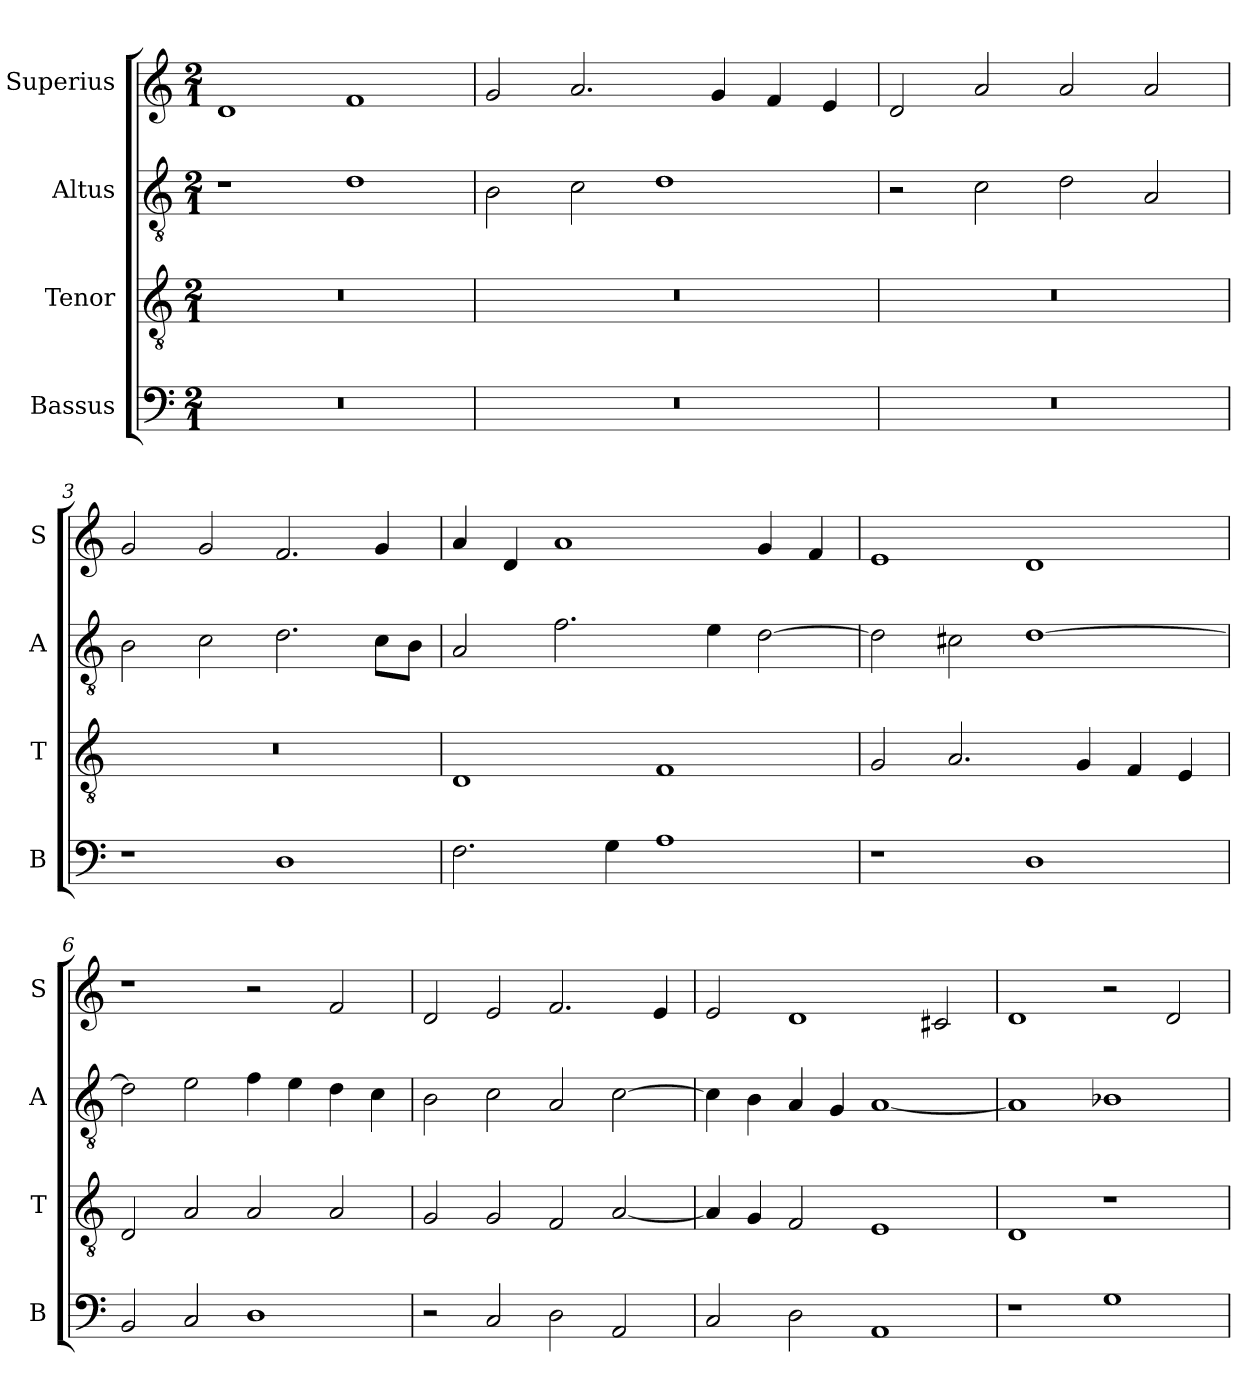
**kern	**kern	**kern	**kern
*part4	*part3	*part2	*part1
*staff4	*staff3	*staff2	*staff1
*I"Bassus	*I"Tenor	*I"Altus	*I"Superius
*I'B	*I'T	*I'A	*I'S
*clefF4	*clefGv2	*clefGv2	*clefG2
*k[]	*k[]	*k[]	*k[]
*C:	*C:	*C:	*C:
*M2/1	*M2/1	*M2/1	*M2/1
=	=	=	=
0r	0r	1r	1d
.	.	1d	1f
=1	=1	=1	=1
0r	0r	2B	2g
.	.	2c	2.a
.	.	1d	.
.	.	.	4g
.	.	.	4f
.	.	.	4e
=2	=2	=2	=2
0r	0r	2r	2d
.	.	2c	2a
.	.	2d	2a
.	.	2A	2a
=3	=3	=3	=3
1r	0r	2B	2g
.	.	2c	2g
1D	.	2.d	2.f
.	.	8cL	4g
.	.	8BJ	.
=4	=4	=4	=4
2.F	1D	2A	4a
.	.	.	4d
.	.	2.f	1a
4G	.	.	.
1A	1F	.	.
.	.	4e	.
.	.	[2d	4g
.	.	.	4f
=5	=5	=5	=5
1r	2G	2d]	1e
.	2.A	2c#X	.
1D	.	[1d	1d
.	4G	.	.
.	4F	.	.
.	4E	.	.
=6	=6	=6	=6
2BB	2D	2d]	1r
2C	2A	2e	.
1D	2A	4f	2r
.	.	4e	.
.	2A	4d	2f
.	.	4c	.
=7	=7	=7	=7
2r	2G	2B	2d
2C	2G	2c	2e
2D	2F	2A	2.f
2AA	[2A	[2c	.
.	.	.	4e
=8	=8	=8	=8
2C	4A]	4c]	2e
.	4G	4B	.
2D	2F	4A	1d
.	.	4G	.
1AA	1E	[1A	.
.	.	.	2c#X
=9	=9	=9	=9
1r	1D	1A]	1d
1G	1r	1B-X	2r
.	.	.	2d
=	=	=	=
*-	*-	*-	*-
